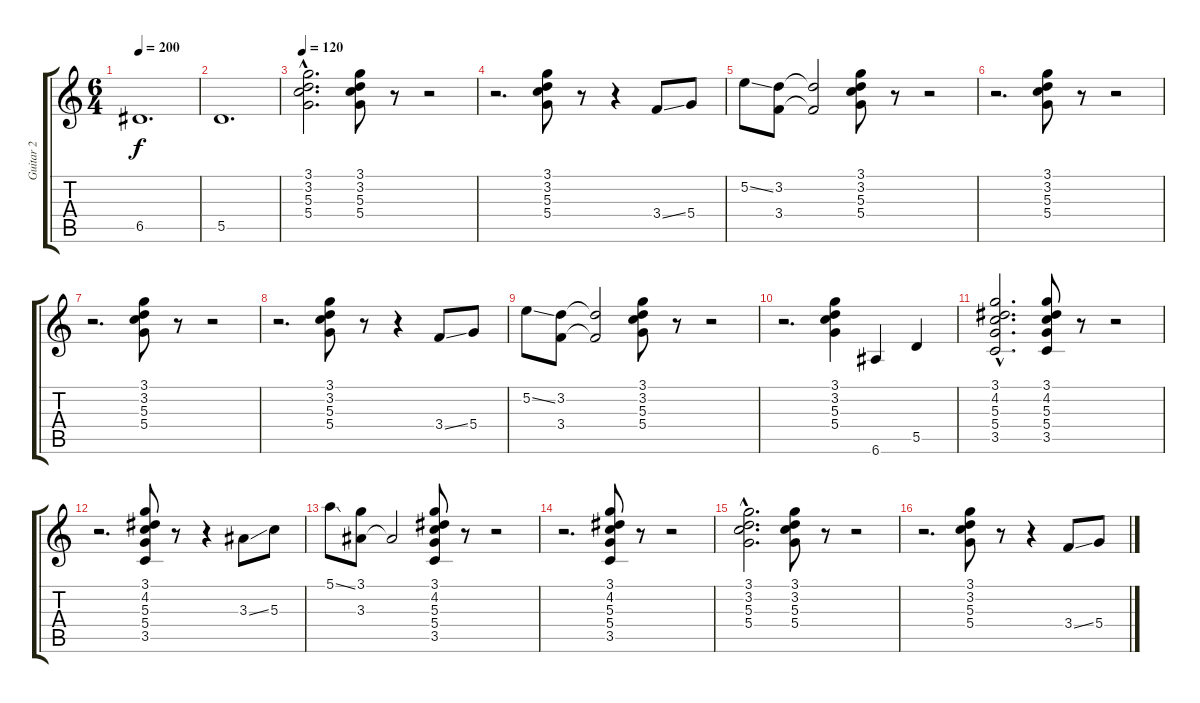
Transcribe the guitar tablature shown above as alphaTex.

\track ("Guitar 2" "Guitar 2") {instrument electricguitarclean}
\staff {score tabs}
\tuning (E4 B3 G3 D3 A2 E2) {hide}
\ts (6 4)
\tempo 200
\clef g2
\ks c
6.5.1{d dy f} |
5.5.1{d} |
\tempo 120
(3.1{hac} 3.2{hac} 5.3{hac} 5.4{hac}).2{d} (3.1 3.2 5.3 5.4).8 r.8 r.2 |
r.2{d} (3.1 3.2 5.3 5.4).8 r.8 r.4 3.4{ss}.8 5.4.8 |
5.2{ss}.8 (3.2 3.4).8 (3.2{t} 3.4{t}).2 (3.1 3.2 5.3 5.4).8 r.8 r.2 |
r.2{d} (3.1 3.2 5.3 5.4).8 r.8 r.2 |
r.2{d} (3.1 3.2 5.3 5.4).8 r.8 r.2 |
r.2{d} (3.1 3.2 5.3 5.4).8 r.8 r.4 3.4{ss}.8 5.4.8 |
5.2{ss}.8 (3.2 3.4).8 (3.2{t} 3.4{t}).2 (3.1 3.2 5.3 5.4).8 r.8 r.2 |
r.2{d} (3.1 3.2 5.3 5.4).4 6.6.4 5.5.4 |
(3.1{hac} 4.2{hac} 5.3{hac} 5.4{hac} 3.5{hac}).2{d} (3.1 4.2 5.3 5.4 3.5).8 r.8 r.2 |
r.2{d} (3.1 4.2 5.3 5.4 3.5).8 r.8 r.4 3.3{ss}.8 5.3.8 |
5.1{ss}.8 (3.1 3.3).8 3.3{t}.2 (3.1 4.2 5.3 5.4 3.5).8 r.8 r.2 |
r.2{d} (3.1 4.2 5.3 5.4 3.5).8 r.8 r.2 |
(3.1{hac} 3.2{hac} 5.3{hac} 5.4{hac}).2{d} (3.1 3.2 5.3 5.4).8 r.8 r.2 |
r.2{d} (3.1 3.2 5.3 5.4).8 r.8 r.4 3.4{ss}.8 5.4.8
